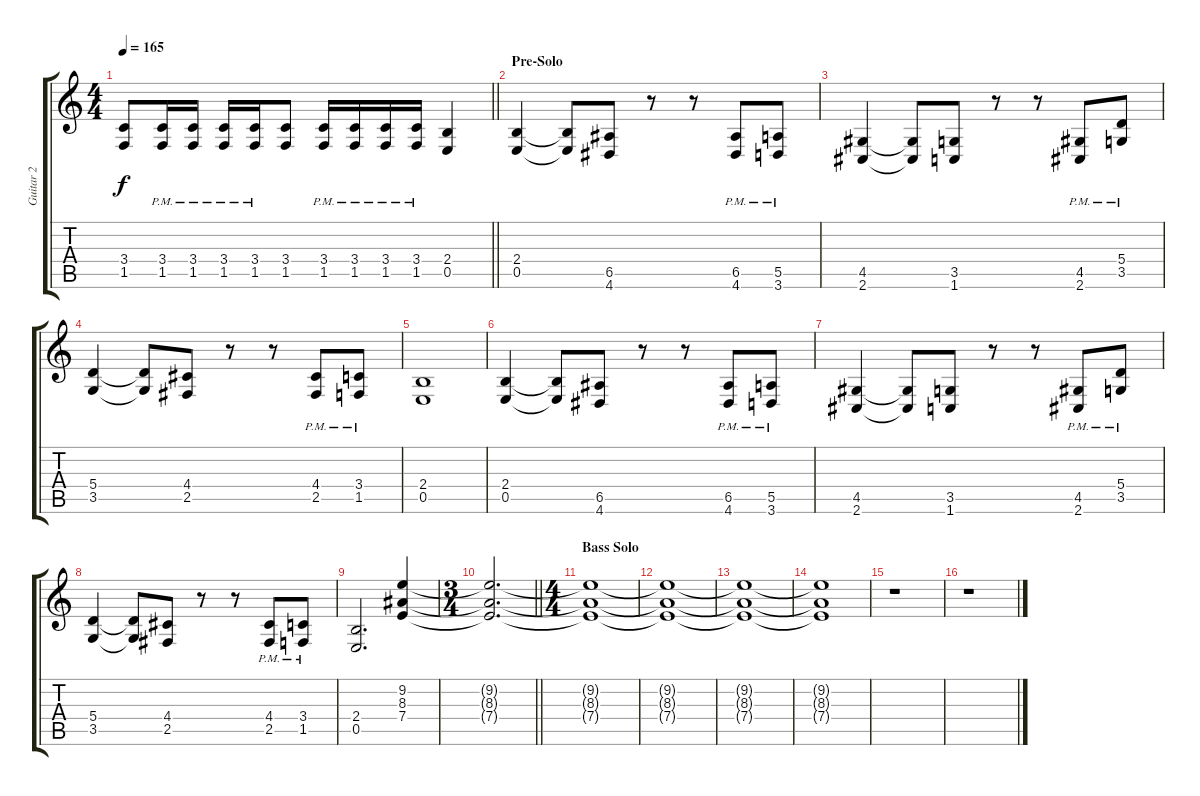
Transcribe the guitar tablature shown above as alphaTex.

\track ("Guitar 2" "Guitar 2") {instrument overdrivenguitar}
\staff {score tabs}
\tuning (B3 G3 D3 A2 E2 B1) {hide}
\ts (4 4)
\tempo 165
\clef g2
\barLineRight lightlight
\ks c
(3.4 1.5).8{dy f} (3.4{pm} 1.5{pm}).16 (3.4{pm} 1.5{pm}).16 (3.4{pm} 1.5{pm}).16 (3.4{pm} 1.5{pm}).16 (3.4 1.5).8 (3.4{pm} 1.5{pm}).16 (3.4{pm} 1.5{pm}).16 (3.4{pm} 1.5{pm}).16 (3.4{pm} 1.5{pm}).16 (2.4 0.5).4 |
\section ("" "Pre-Solo")
(2.4 0.5).4 (2.4{t} 0.5{t}).8 (6.5 4.6).8 r.8 r.8 (6.5{pm} 4.6{pm}).8 (5.5{pm} 3.6{pm}).8 |
(4.5 2.6).4 (4.5{t} 2.6{t}).8 (3.5 1.6).8 r.8 r.8 (4.5{pm} 2.6{pm}).8 (5.4{pm} 3.5{pm}).8 |
(5.4 3.5).4 (5.4{t} 3.5{t}).8 (4.4 2.5).8 r.8 r.8 (4.4{pm} 2.5{pm}).8 (3.4{pm} 1.5{pm}).8 |
(2.4 0.5).1 |
(2.4 0.5).4 (2.4{t} 0.5{t}).8 (6.5 4.6).8 r.8 r.8 (6.5{pm} 4.6{pm}).8 (5.5{pm} 3.6{pm}).8 |
(4.5 2.6).4 (4.5{t} 2.6{t}).8 (3.5 1.6).8 r.8 r.8 (4.5{pm} 2.6{pm}).8 (5.4{pm} 3.5{pm}).8 |
(5.4 3.5).4 (5.4{t} 3.5{t}).8 (4.4 2.5).8 r.8 r.8 (4.4{pm} 2.5{pm}).8 (3.4{pm} 1.5{pm}).8 |
(2.4 0.5).2{d} (9.2 8.3 7.4).4 |
\ts (3 4)
\barLineRight lightlight
(9.2{t} 8.3{t} 7.4{t}).2{d} |
\ts (4 4)
\section ("" "Bass Solo")
(9.2{t} 8.3{t} 7.4{t}).1 |
(9.2{t} 8.3{t} 7.4{t}).1 |
(9.2{t} 8.3{t} 7.4{t}).1 |
(9.2{t} 8.3{t} 7.4{t}).1 |
r.1 |
r.1
